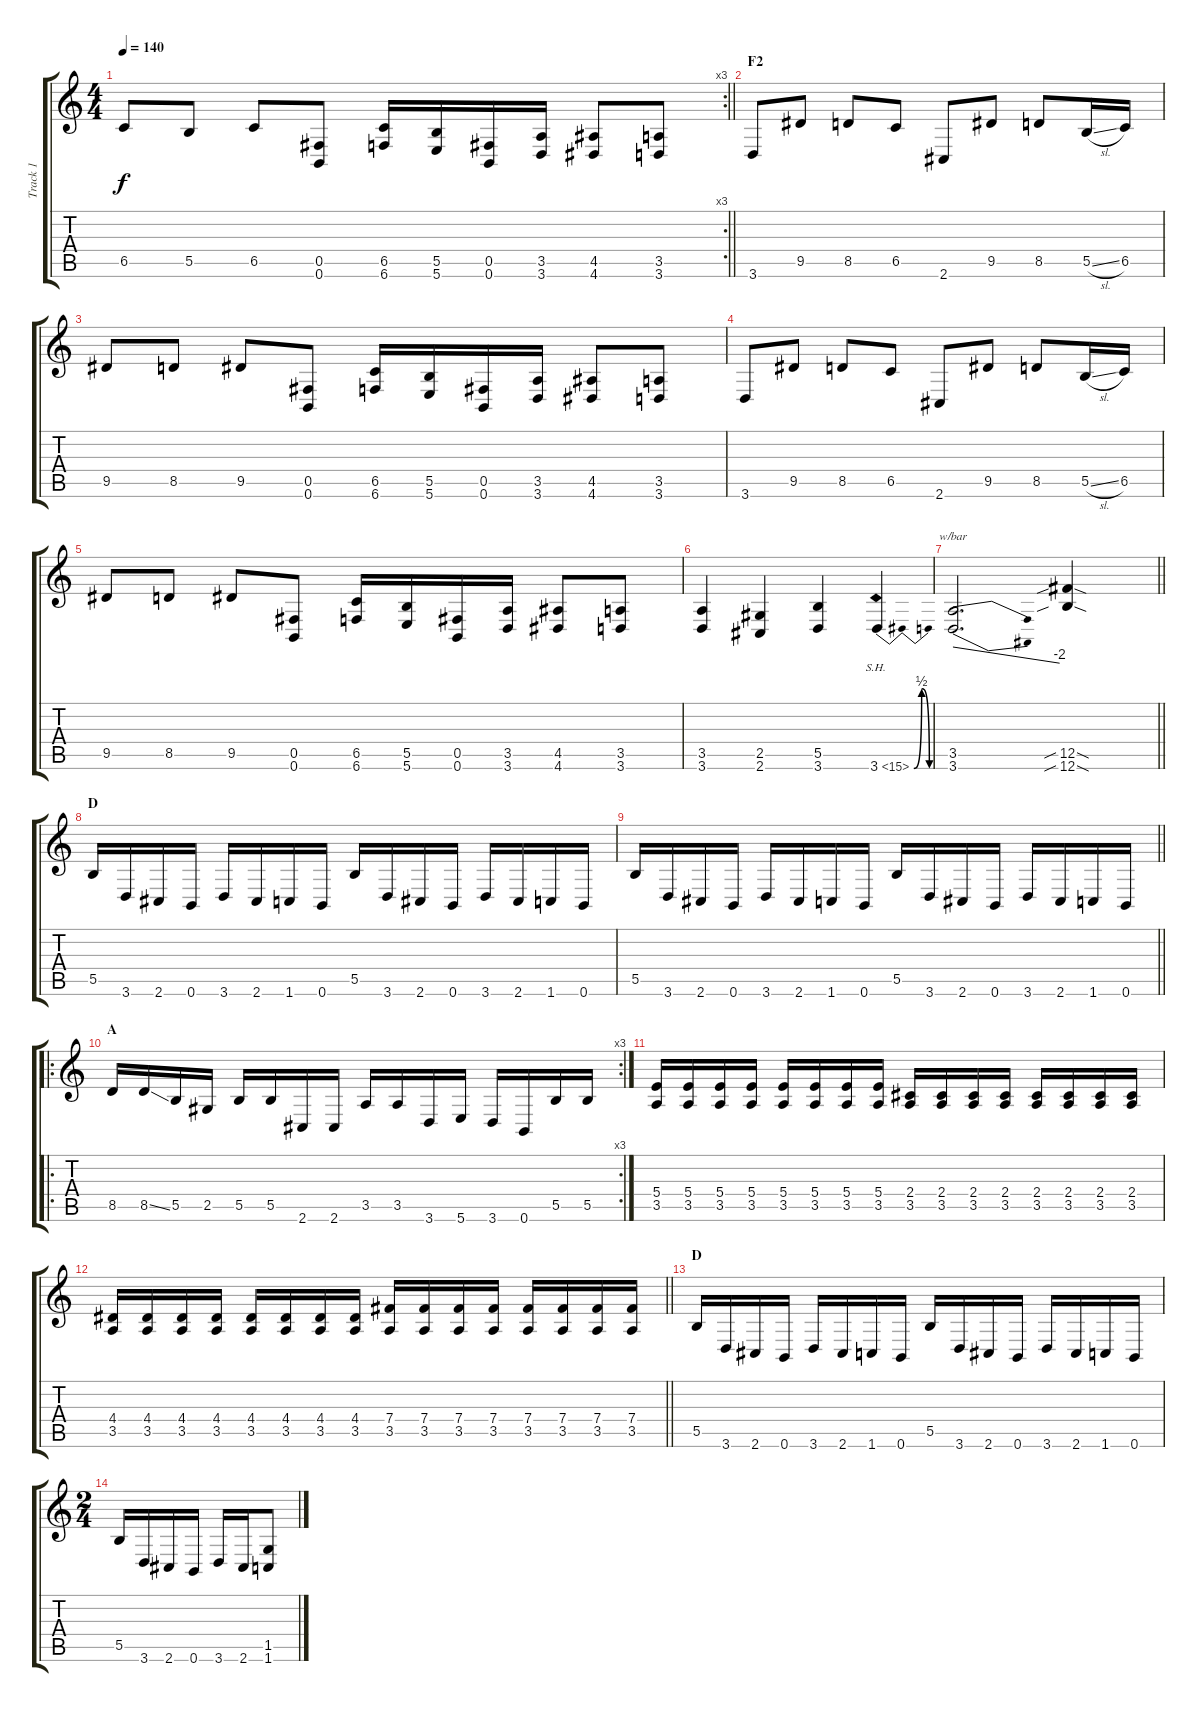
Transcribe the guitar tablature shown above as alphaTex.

\track ("Track 1" "Track 1") {instrument distortionguitar}
\staff {score tabs}
\tuning (Db4 Ab3 E3 B2 Gb2 B1) {hide}
\rc 3
\ts (4 4)
\tempo 140
\clef g2
\barLineRight lightlight
\ks c
6.5.8{dy f} 5.5.8 6.5.8 (0.5 0.6).8 (6.5 6.6).16 (5.5 5.6).16 (0.5 0.6).16 (3.5 3.6).16 (4.5 4.6).8 (3.5 3.6).8 |
\section ("" "F2")
3.6.8 9.5.8 8.5.8 6.5.8 2.6.8 9.5.8 8.5.8 5.5{sl}.16 6.5.16 |
9.5.8 8.5.8 9.5.8 (0.5 0.6).8 (6.5 6.6).16 (5.5 5.6).16 (0.5 0.6).16 (3.5 3.6).16 (4.5 4.6).8 (3.5 3.6).8 |
3.6.8 9.5.8 8.5.8 6.5.8 2.6.8 9.5.8 8.5.8 5.5{sl}.16 6.5.16 |
9.5.8 8.5.8 9.5.8 (0.5 0.6).8 (6.5 6.6).16 (5.5 5.6).16 (0.5 0.6).16 (3.5 3.6).16 (4.5 4.6).8 (3.5 3.6).8 |
(3.5 3.6).4 (2.5 2.6).4 (5.5 3.6).4 3.6{be (bendrelease 0 0 15 2 15 2 60 0) sh 12}.4 |
\barLineRight lightlight
(3.5 3.6).2{d tbe (dive default 0 0 60 -8)} (12.5{sib sod} 12.6{sib sod}).4 |
\section ("" "D")
5.5.16 3.6.16 2.6.16 0.6.16 3.6.16 2.6.16 1.6.16 0.6.16 5.5.16 3.6.16 2.6.16 0.6.16 3.6.16 2.6.16 1.6.16 0.6.16 |
\barLineRight lightlight
5.5.16 3.6.16 2.6.16 0.6.16 3.6.16 2.6.16 1.6.16 0.6.16 5.5.16 3.6.16 2.6.16 0.6.16 3.6.16 2.6.16 1.6.16 0.6.16 |
\ro
\rc 3
\section ("" "A")
8.5.16 8.5{ss}.16 5.5.16 2.5.16 5.5.16 5.5.16 2.6.16 2.6.16 3.5.16 3.5.16 3.6.16 5.6.16 3.6.16 0.6.16 5.5.16 5.5.16 |
(5.4 3.5).16 (5.4 3.5).16 (5.4 3.5).16 (5.4 3.5).16 (5.4 3.5).16 (5.4 3.5).16 (5.4 3.5).16 (5.4 3.5).16 (2.4 3.5).16 (2.4 3.5).16 (2.4 3.5).16 (2.4 3.5).16 (2.4 3.5).16 (2.4 3.5).16 (2.4 3.5).16 (2.4 3.5).16 |
\barLineRight lightlight
(4.4 3.5).16 (4.4 3.5).16 (4.4 3.5).16 (4.4 3.5).16 (4.4 3.5).16 (4.4 3.5).16 (4.4 3.5).16 (4.4 3.5).16 (7.4 3.5).16 (7.4 3.5).16 (7.4 3.5).16 (7.4 3.5).16 (7.4 3.5).16 (7.4 3.5).16 (7.4 3.5).16 (7.4 3.5).16 |
\section ("" "D")
5.5.16 3.6.16 2.6.16 0.6.16 3.6.16 2.6.16 1.6.16 0.6.16 5.5.16 3.6.16 2.6.16 0.6.16 3.6.16 2.6.16 1.6.16 0.6.16 |
\ts (2 4)
5.5.16 3.6.16 2.6.16 0.6.16 3.6.16 2.6.16 (1.5 1.6).8
